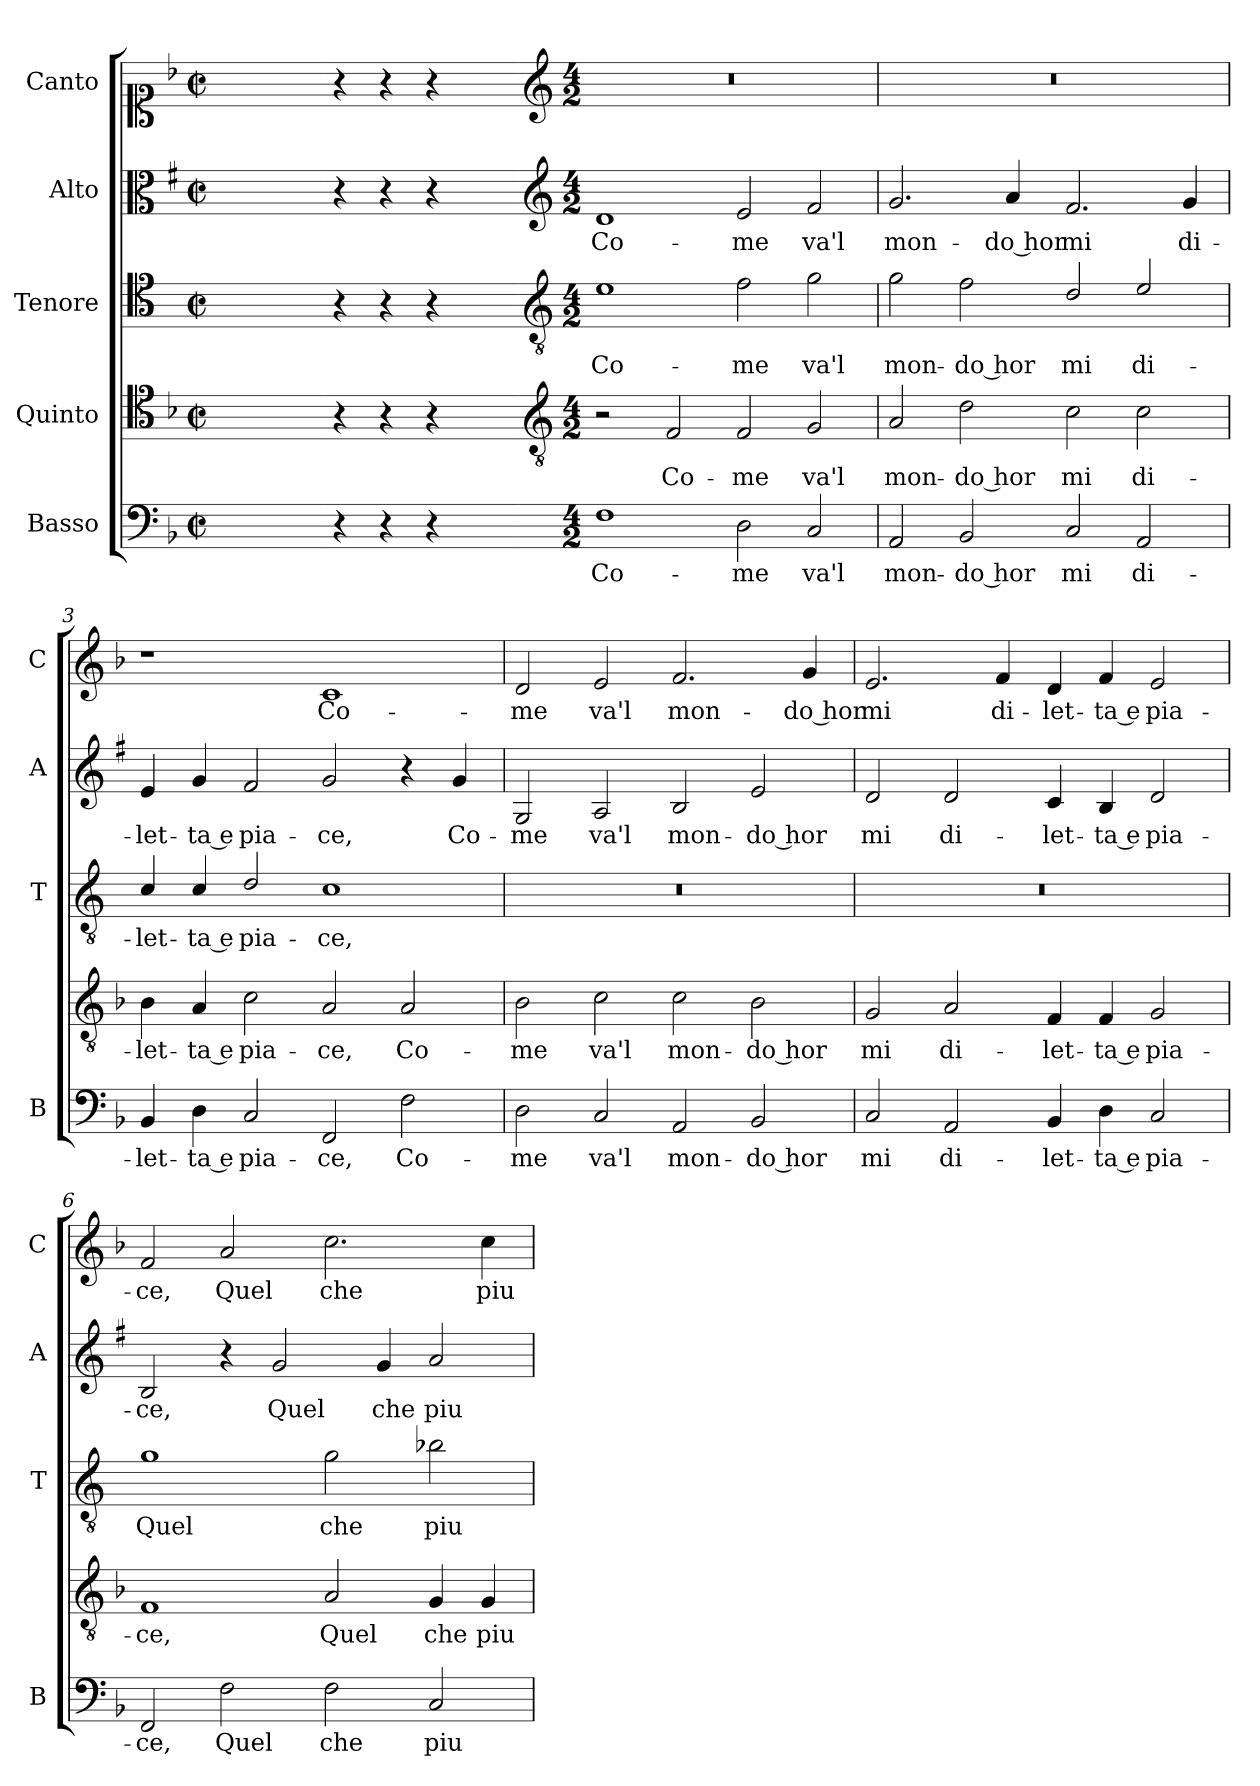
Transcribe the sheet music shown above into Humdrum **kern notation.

**kern	**text	**kern	**text	**kern	**text	**kern	**text	**kern	**text
*part5	*part5	*part4	*part4	*part3	*part3	*part2	*part2	*part1	*part1
*staff5	*staff5	*staff4	*staff4	*staff3	*staff3	*staff2	*staff2	*staff1	*staff1
*I"Basso	*	*I"Quinto	*	*I"Tenore	*	*I"Alto	*	*I"Canto	*
*I'B	*	*	*	*I'T	*	*I'A	*	*I'C	*
*clefF4	*	*clefC4	*	*clefC4	*	*clefC3	*	*clefC1	*
*	*	*	*	*ITrd4c7	*	*ITrd1c2	*	*	*
*k[b-]	*	*k[b-]	*	*k[b-]	*	*k[b-]	*	*k[b-]	*
*F:	*	*F:	*	*F:	*	*F:	*	*F:	*
*M2/2	*	*M2/2	*	*M2/2	*	*M2/2	*	*M2/2	*
*met(c|)	*	*met(c|)	*	*met(c|)	*	*met(c|)	*	*met(c|)	*
=	=	=	=	=	=	=	=	=	=
1ryy	.	1ryy	.	1ryy	.	1ryy	.	1ryy	.
=1X-	=1X-	=1X-	=1X-	=1X-	=1X-	=1X-	=1X-	=1X-	=1X-
4r	.	4r	.	4r	.	4r	.	4r	.
4r	.	4r	.	4r	.	4r	.	4r	.
4r	.	4r	.	4r	.	4r	.	4r	.
4ryy	.	4ryy	.	4ryy	.	4ryy	.	4ryy	.
=1-	=1-	=1-	=1-	=1-	=1-	=1-	=1-	=1-	=1-
*	*	*clefGv2	*	*clefGv2	*	*clefG2	*	*clefG2	*
*M4/2	*	*M4/2	*	*M4/2	*	*M4/2	*	*M4/2	*
!	!LO:LY:b	!	!	!	!LO:LY:b	!	!LO:LY:b	!	!
1F	Co-	2r	.	1A	Co-	1c	Co-	0r	.
!	!	!	!LO:LY:b	!	!	!	!	!	!
.	.	2F/	Co-	.	.	.	.	.	.
!	!LO:LY:b	!	!LO:LY:b	!	!LO:LY:b	!	!LO:LY:b	!	!
2D\	-me	2F/	-me	2B-\	-me	2d/	-me	.	.
!	!LO:LY:b	!	!LO:LY:b	!	!LO:LY:b	!	!LO:LY:b	!	!
2C/	va'l	2G/	va'l	2c\	va'l	2e/	va'l	.	.
=2	=2	=2	=2	=2	=2	=2	=2	=2	=2
!	!LO:LY:b	!	!LO:LY:b	!	!LO:LY:b	!	!LO:LY:b	!	!
2AA/	mon-	2A/	mon-	2c\	mon-	2.f/	mon-	0r	.
!	!LO:LY:b	!	!LO:LY:b	!	!LO:LY:b	!	!	!	!
2BB-/	-do hor	2d\	-do hor	2B-\	-do hor	.	.	.	.
!	!	!	!	!	!	!	!LO:LY:b	!	!
.	.	.	.	.	.	4g/	-do hor	.	.
!	!LO:LY:b	!	!LO:LY:b	!	!LO:LY:b	!	!LO:LY:b	!	!
2C/	mi	2c\	mi	2G/	mi	2.e/	mi	.	.
!	!LO:LY:b	!	!LO:LY:b	!	!LO:LY:b	!	!	!	!
2AA/	di-	2c\	di-	2A/	di-	.	.	.	.
!	!	!	!	!	!	!	!LO:LY:b	!	!
.	.	.	.	.	.	4f/	di-	.	.
=3	=3	=3	=3	=3	=3	=3	=3	=3	=3
!	!LO:LY:b	!	!LO:LY:b	!	!LO:LY:b	!	!LO:LY:b	!	!
4BB-/	-let-	4B-\	-let-	4F/	-let-	4d/	-let-	1r	.
!	!LO:LY:b	!	!LO:LY:b	!	!LO:LY:b	!	!LO:LY:b	!	!
4D\	-ta e	4A/	-ta e	4F/	-ta e	4f/	-ta e	.	.
!	!LO:LY:b	!	!LO:LY:b	!	!LO:LY:b	!	!LO:LY:b	!	!
2C/	pia-	2c\	pia-	2G/	pia-	2e/	pia-	.	.
!	!LO:LY:b	!	!LO:LY:b	!	!LO:LY:b	!	!LO:LY:b	!	!LO:LY:b
2FF/	-ce,	2A/	-ce,	1F	-ce,	2f/	-ce,	1c	Co-
!	!LO:LY:b	!	!LO:LY:b	!	!	!	!	!	!
2F\	Co-	2A/	Co-	.	.	4r	.	.	.
!	!	!	!	!	!	!	!LO:LY:b	!	!
.	.	.	.	.	.	4f/	Co-	.	.
=4	=4	=4	=4	=4	=4	=4	=4	=4	=4
!	!LO:LY:b	!	!LO:LY:b	!	!	!	!LO:LY:b	!	!LO:LY:b
2D\	-me	2B-\	-me	0r	.	2F/	-me	2d/	-me
!	!LO:LY:b	!	!LO:LY:b	!	!	!	!LO:LY:b	!	!LO:LY:b
2C/	va'l	2c\	va'l	.	.	2G/	va'l	2e/	va'l
!	!LO:LY:b	!	!LO:LY:b	!	!	!	!LO:LY:b	!	!LO:LY:b
2AA/	mon-	2c\	mon-	.	.	2A/	mon-	2.f/	mon-
!	!LO:LY:b	!	!LO:LY:b	!	!	!	!LO:LY:b	!	!
2BB-/	-do hor	2B-\	-do hor	.	.	2d/	-do hor	.	.
!	!	!	!	!	!	!	!	!	!LO:LY:b
.	.	.	.	.	.	.	.	4g/	-do hor
!!LO:LB:g=z
=5	=5	=5	=5	=5	=5	=5	=5	=5	=5
!	!LO:LY:b	!	!LO:LY:b	!	!	!	!LO:LY:b	!	!LO:LY:b
2C/	mi	2G/	mi	0r	.	2c/	mi	2.e/	mi
!	!LO:LY:b	!	!LO:LY:b	!	!	!	!LO:LY:b	!	!
2AA/	di-	2A/	di-	.	.	2c/	di-	.	.
!	!	!	!	!	!	!	!	!	!LO:LY:b
.	.	.	.	.	.	.	.	4f/	di-
!	!LO:LY:b	!	!LO:LY:b	!	!	!	!LO:LY:b	!	!LO:LY:b
4BB-/	-let-	4F/	-let-	.	.	4B-/	-let-	4d/	-let-
!	!LO:LY:b	!	!LO:LY:b	!	!	!	!LO:LY:b	!	!LO:LY:b
4D\	-ta e	4F/	-ta e	.	.	4A/	-ta e	4f/	-ta e
!	!LO:LY:b	!	!LO:LY:b	!	!	!	!LO:LY:b	!	!LO:LY:b
2C/	pia-	2G/	pia-	.	.	2c/	pia-	2e/	pia-
=6	=6	=6	=6	=6	=6	=6	=6	=6	=6
!	!LO:LY:b	!	!LO:LY:b	!	!LO:LY:b	!	!LO:LY:b	!	!LO:LY:b
2FF/	-ce,	1F	-ce,	1c	Quel	2A/	-ce,	2f/	-ce,
!	!LO:LY:b	!	!	!	!	!	!	!	!LO:LY:b
2F\	Quel	.	.	.	.	4r	.	2a/	Quel
!	!	!	!	!	!	!	!LO:LY:b	!	!
.	.	.	.	.	.	2f/	Quel	.	.
!	!LO:LY:b	!	!LO:LY:b	!	!LO:LY:b	!	!	!	!LO:LY:b
2F\	che	2A/	Quel	2c\	che	.	.	2.cc\	che
!	!	!	!	!	!	!	!LO:LY:b	!	!
.	.	.	.	.	.	4f/	che	.	.
!	!LO:LY:b	!	!LO:LY:b	!	!LO:LY:b	!	!LO:LY:b	!	!
2C/	piu	4G/	che	2e-X\	piu	2g/	piu	.	.
!	!	!	!LO:LY:b	!	!	!	!	!	!LO:LY:b
.	.	4G/	piu	.	.	.	.	4cc\	piu
=	=	=	=	=	=	=	=	=	=
*-	*-	*-	*-	*-	*-	*-	*-	*-	*-
